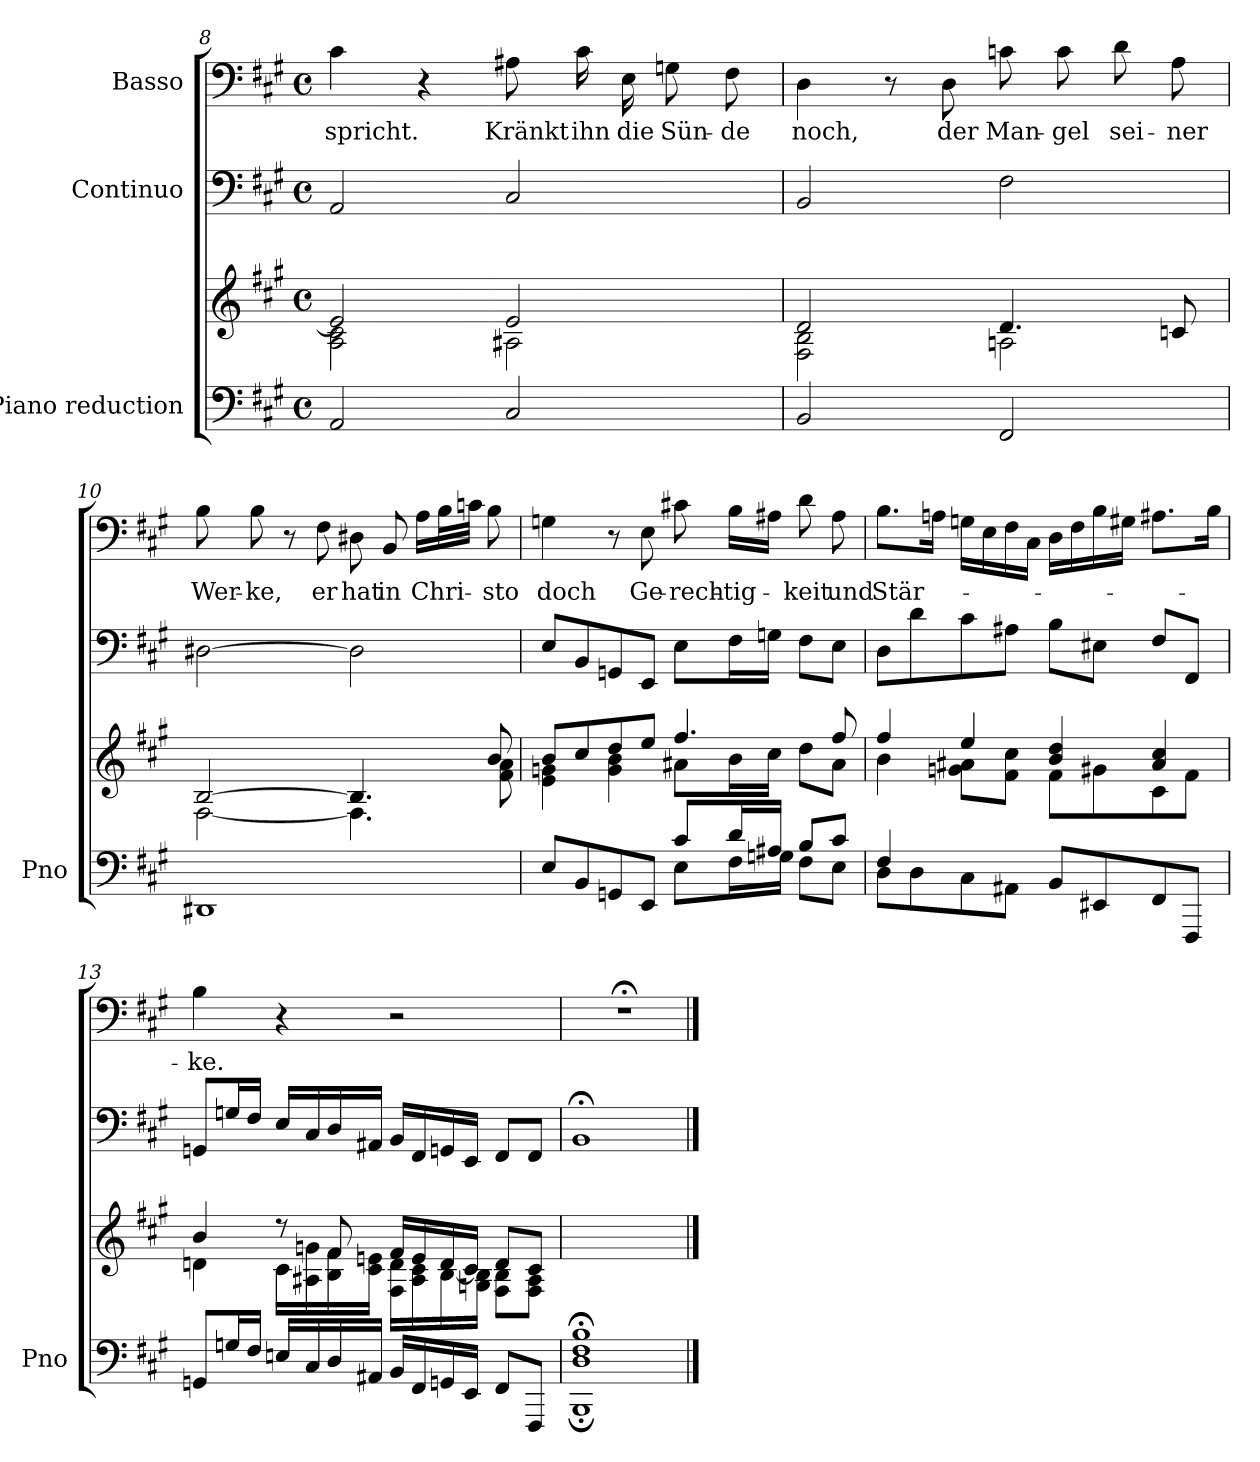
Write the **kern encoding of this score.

**kern	**kern	**kern	**kern	**text
*part3	*part3	*part2	*part1	*part1
*staff4	*staff3	*staff2	*staff1	*staff1
*I"Piano reduction	*	*I"Continuo	*I"Basso	*
*I'Pno	*	*	*	*
*clefF4	*clefG2	*clefF4	*clefF4	*
*k[f#c#g#]	*k[f#c#g#]	*k[f#c#g#]	*k[f#c#g#]	*
*M4/4	*M4/4	*M4/4	*M4/4	*
*met(c)	*met(c)	*met(c)	*met(c)	*
=8	=8	=8	=8	=8
*	*^	*	*	*
!	!	!	!	!	!LO:LY:b
2AA/	2e/]	2A\ 2c#\	2AA/	4c#\	spricht.
.	.	.	.	4r	.
!	!	!	!	!	!LO:LY:b
2C#/	2e/	2A#X\	2C#/	8A#X\	Kränkt
!	!	!	!	!	!LO:LY:b
.	.	.	.	16c#\	ihn
!	!	!	!	!	!LO:LY:b
.	.	.	.	16E\	die
!	!	!	!	!	!LO:LY:b
.	.	.	.	8Gn\	Sün-
!	!	!	!	!	!LO:LY:b
.	.	.	.	8F#\	-de
!!LO:LB:g=z
=9	=9	=9	=9	=9	=9
!	!	!	!	!	!LO:LY:b
2BB/	2d/	2F#\ 2B\	2BB/	4D\	noch,
.	.	.	.	8r	.
!	!	!	!	!	!LO:LY:b
.	.	.	.	8D\	der
!	!	!	!	!	!LO:LY:b
2FF#/	4.d/	2An\	2F#\	8cn\	Man-
!	!	!	!	!	!LO:LY:b
.	.	.	.	8c\	-gel
!	!	!	!	!	!LO:LY:b
.	.	.	.	8d\	sei-
!	!	!	!	!	!LO:LY:b
.	8cn/	.	.	8A\	-ner
=10	=10	=10	=10	=10	=10
!	!	!	!	!	!LO:LY:b
1DD#X	[2B/	[2F#\	[2D#X\	8B\	Wer-
!	!	!	!	!	!LO:LY:b
.	.	.	.	8B\	-ke,
.	.	.	.	8r	.
!	!	!	!	!	!LO:LY:b
.	.	.	.	8F#\	er
!	!	!	!	!	!LO:LY:b
.	4.B/]	4.F#\]	2D#\]	8D#X\	hat
!	!	!	!	!	!LO:LY:b
.	.	.	.	8BB/	in
!	!	!	!	!	!LO:LY:b
.	.	.	.	16A\LL	Chri-
.	.	.	.	32B\L	.
.	.	.	.	32cn\JJJ	.
!	!	!	!	!	!LO:LY:b
.	8b/	8f#\ 8a\	.	8B\	-sto
=11	=11	=11	=11	=11	=11
*^	*	*	*	*	*
!	!	!	!	!	!	!LO:LY:b
8E/L	2ryy	8b/L	4e\ 4gn\	8E/L	4Gn\	doch
8BB/	.	8cc#/	.	8BB/	.	.
8GGn/	.	8dd/	4g\ 4b\	8GGn/	8r	.
!	!	!	!	!	!	!LO:LY:b
8EE/J	.	8ee/J	.	8EE/J	8E\	Ge-
!	!	!	!	!	!	!LO:LY:b
8c#/L	8E\L	4.ff#/	8a#X\L	8E\L	8c#X\	-rech-
!	!	!	!	!	!	!LO:LY:b
16d/L	16F#\L	.	16b\L	16F#\L	16B\LL	-tig-
16A#X/JJ	16Gn\JJ	.	16cc#\JJ	16Gn\JJ	16A#X\JJ	.
!	!	!	!	!	!	!LO:LY:b
8B/L	8F#\L	.	8dd\L	8F#\L	8d\	-keit
!	!	!	!	!	!	!LO:LY:b
8c#/J	8E\J	8ff#/	8a#\J	8E\J	8A#\	und
=12	=12	=12	=12	=12	=12	=12
!	!	!	!	!	!	!LO:LY:b
4F#/	8D\L	4ff#/	4b\	8D\L	8.B\L	Stär-
.	8D\	.	.	8d\	.	.
.	.	.	.	.	16An\Jk	.
4ryy	8C#\	4ee/	8gn\ 8a#X\L	8c#\	16Gn\LL	.
.	.	.	.	.	16E\	.
.	8AA#X\J	.	8f#\ 8cc#\J	8A#X\J	16F#\	.
.	.	.	.	.	16C#\JJ	.
8BB/L	2ryy	4b/ 4dd/	8f#\L	8B\L	16D\LL	.
.	.	.	.	.	16F#\	.
8EE#X/	.	.	8g#X\	8E#X\J	16B\	.
.	.	.	.	.	16G#X\JJ	.
8FF#/	.	4a#/ 4cc#/	8c#\	8F#/L	8.A#X\L	.
8FFF#/J	.	.	8f#\J	8FF#/J	.	.
.	.	.	.	.	16B\Jk	.
*v	*v	*	*	*	*	*
!!LO:PB:g=z
=13	=13	=13	=13	=13	=13
!	!	!	!	!	!LO:LY:b
8GGn/L	4b/	4dn\	8GGn/L	4B\	-ke.
16Gn/L	.	.	16Gn/L	.	.
16F#/JJ	.	.	16F#/JJ	.	.
16En/LL	8r	16c#\LL	16E/LL	4r	.
16C#/	.	16A#X\ 16gn\	16C#/	.	.
16D/	8f#/	16B\ 16f#\	16D/	.	.
16AA#X/JJ	.	16c#\ 16en\JJ	16AA#X/JJ	.	.
16BB/LL	16f#/LL	16F#\ 16d\LL	16BB/LL	2r	.
16FF#/	16e/	16A#\ 16c#\	16FF#/	.	.
16GGn/	16d/	[16B\	16GGn/	.	.
16EE/JJ	16c#/JJ	16Gn\ 16B\]JJ	16EE/JJ	.	.
8FF#/L	8d/L	8F#\ 8B\L	8FF#/L	.	.
8FFF#/J	8c#/J	8F#\ 8A#\J	8FF#/J	.	.
*	*v	*v	*	*	*
=14	=14	=14	=14	=14
*^	*	*	*	*
1D;< 1F#;< 1B;<	1BBB;	1ryy	1BB;<	1r;<	.
*v	*v	*	*	*	*
==	==	==	==	==
*-	*-	*-	*-	*-
